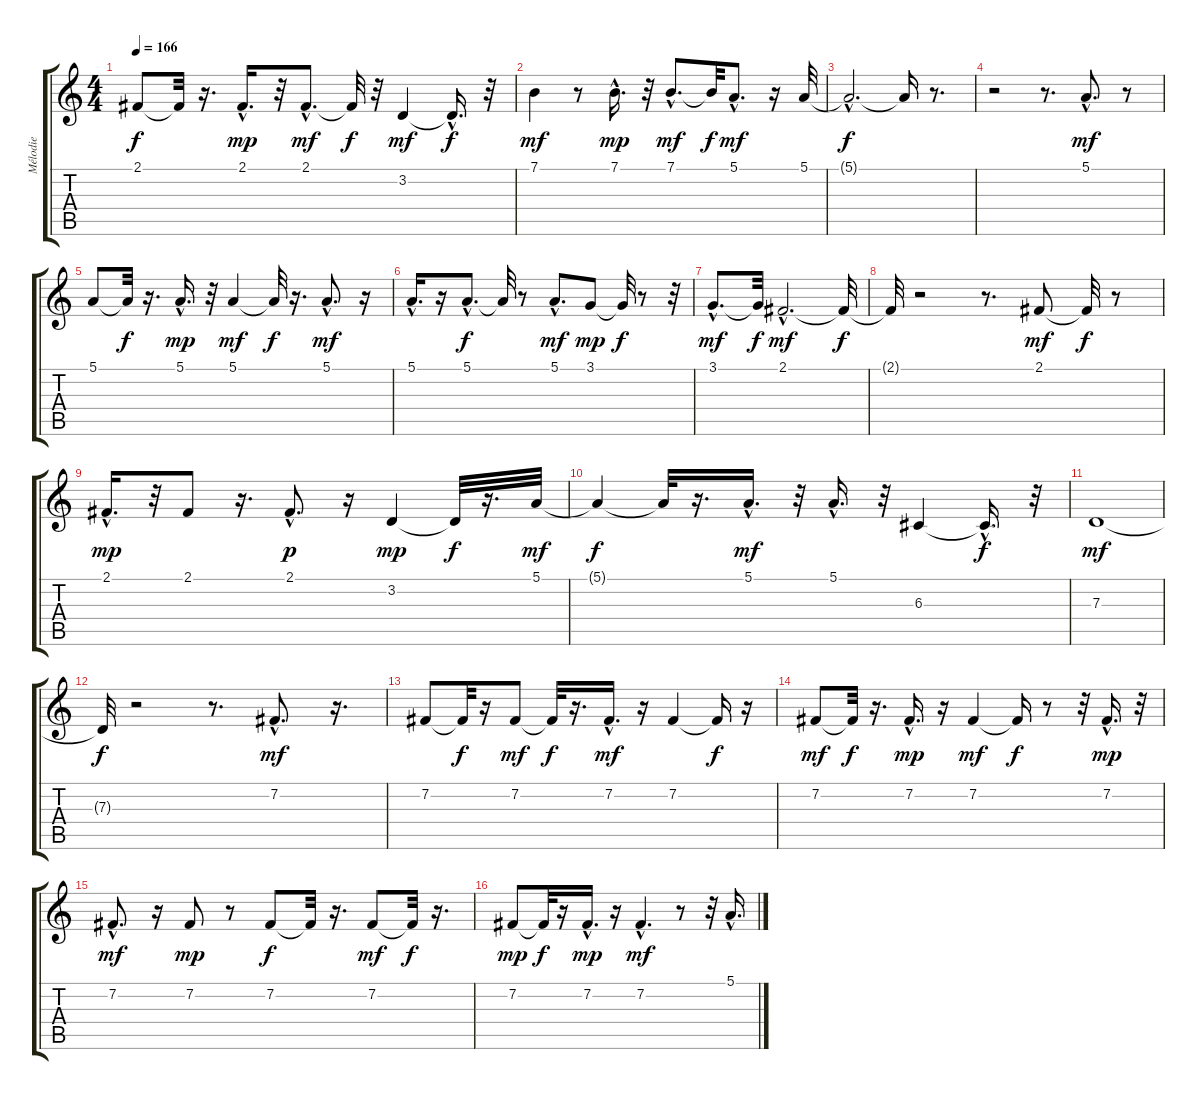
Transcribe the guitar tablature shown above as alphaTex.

\track ("Mélodie  " "Mélodie  ") {instrument altosax}
\staff {score tabs}
\tuning (E4 B3 G3 D3 A2 E2) {hide}
\ts (4 4)
\tempo 166
\clef g2
\ks c
2.1{t}.8{dy f} 2.1{t}.32 r.16{d} 2.1{hac}.16{d dy mp} r.32 2.1{hac}.8{d dy mf} 2.1{t}.32{dy f} r.32 3.2.4{dy mf} 3.2{hac t}.16{d dy f} r.32 |
7.1.4{dy mf} r.8 7.1{hac}.16{d dy mp} r.32 7.1{hac}.8{d dy mf} 7.1{t}.32{dy f} 5.1{hac}.8{d dy mf} r.16 5.1.32 |
5.1{hac t}.2{d dy f} 5.1{t}.16 r.8{d} |
r.2 r.8{d} 5.1{hac}.8{d dy mf} r.8 |
5.1.8 5.1{t}.32{dy f} r.16{d} 5.1{hac}.16{d dy mp} r.32 5.1.4{dy mf} 5.1{t}.32{dy f} r.16{d} 5.1{hac}.8{d dy mf} r.16 |
5.1{hac}.16{d} r.16 5.1{hac}.8{d dy f} 5.1{t}.32 r.8 5.1{hac}.8{d dy mf} 3.1.8{dy mp} 3.1{t}.32{dy f} r.8 r.32 |
3.1{hac}.8{d dy mf} 3.1{t}.32{dy f} 2.1{hac}.2{d dy mf} 2.1{t}.32{dy f} |
2.1{t}.32 r.2 r.8{d} 2.1.8{dy mf} 2.1{t}.32{dy f} r.8 |
2.1{hac}.16{d dy mp} r.32 2.1.8 r.16{d} 2.1{hac}.8{d dy p} r.16 3.2.4{dy mp} 3.2{t}.32{dy f} r.16{d} 5.1.32{dy mf} |
5.1{t}.4{dy f} 5.1{t}.32 r.16{d} 5.1{hac}.16{d dy mf} r.32 5.1{hac}.16{d} r.32 6.3.4 6.3{hac t}.16{d dy f} r.32 |
7.3.1{dy mf} |
7.3{t}.32{dy f} r.2 r.8{d} 7.2{hac}.8{d dy mf} r.16{d} |
7.2.8 7.2{t}.32{dy f} r.16 7.2.8{dy mf} 7.2{t}.32{dy f} r.16{d} 7.2{hac}.16{d dy mf} r.16 7.2.4 7.2{t}.16{dy f} r.16 |
7.2.8{dy mf} 7.2{t}.32{dy f} r.16{d} 7.2{hac}.16{d dy mp} r.16 7.2.4{dy mf} 7.2{t}.16{dy f} r.8 r.32 7.2{hac}.16{d dy mp} r.32 |
7.2{hac}.8{d dy mf} r.16 7.2.8{dy mp} r.8 7.2.8{dy f} 7.2{t}.32 r.16{d} 7.2.8{dy mf} 7.2{t}.32{dy f} r.16{d} |
7.2.8{dy mp} 7.2{t}.32{dy f} r.16 7.2{hac}.16{d dy mp} r.16 7.2{hac}.4{d dy mf} r.8 r.32 5.1{hac}.16{d}
